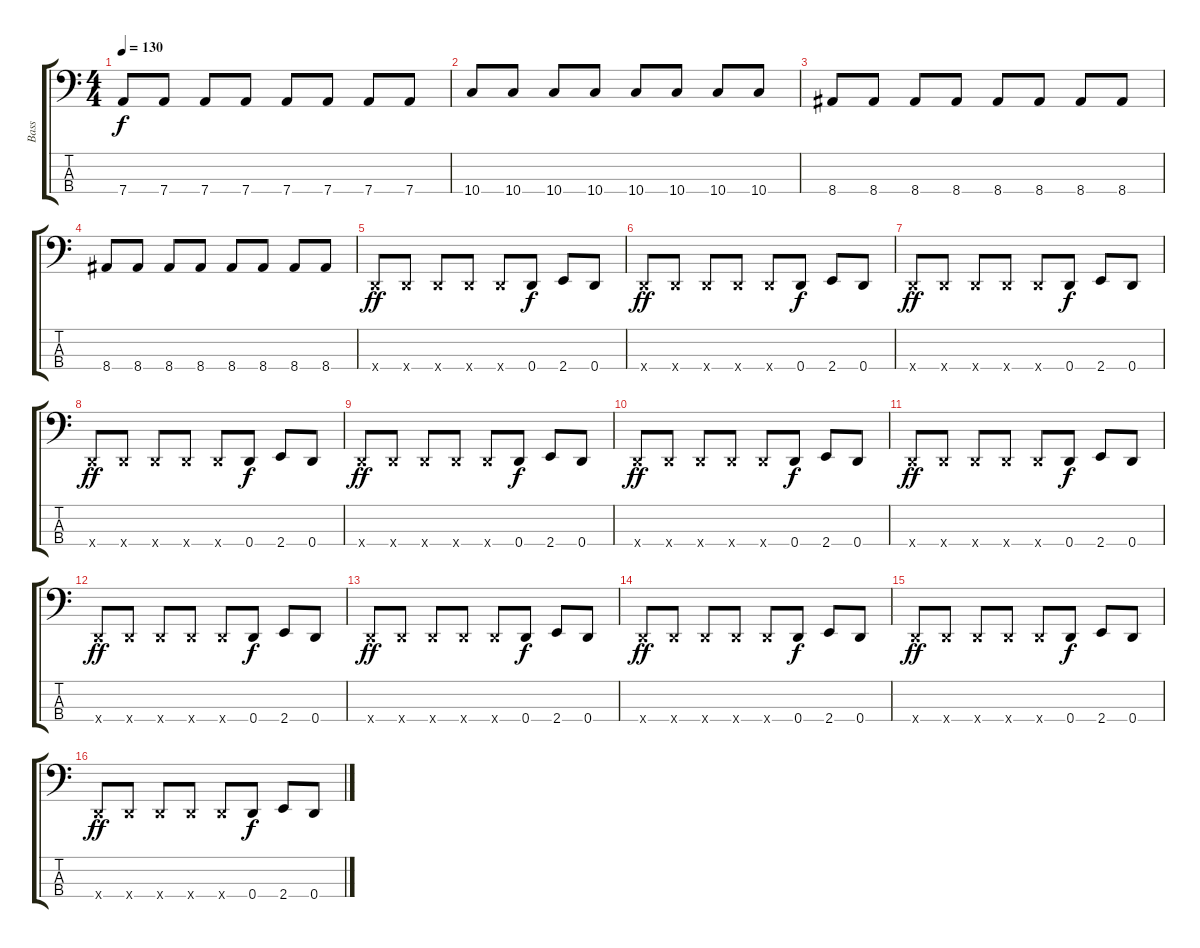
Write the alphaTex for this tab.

\track ("Bass" "Bass") {instrument electricbassfinger}
\staff {score tabs}
\tuning (G2 D2 A1 D1) {hide}
\ts (4 4)
\tempo 130
\clef f4
\ks c
7.4.8{dy f} 7.4.8 7.4.8 7.4.8 7.4.8 7.4.8 7.4.8 7.4.8 |
10.4.8 10.4.8 10.4.8 10.4.8 10.4.8 10.4.8 10.4.8 10.4.8 |
8.4.8 8.4.8 8.4.8 8.4.8 8.4.8 8.4.8 8.4.8 8.4.8 |
8.4.8 8.4.8 8.4.8 8.4.8 8.4.8 8.4.8 8.4.8 8.4.8 |
0.4{x}.8{dy ff} 0.4{x}.8 0.4{x}.8 0.4{x}.8 0.4{x}.8 0.4.8{dy f} 2.4.8 0.4.8 |
0.4{x}.8{dy ff} 0.4{x}.8 0.4{x}.8 0.4{x}.8 0.4{x}.8 0.4.8{dy f} 2.4.8 0.4.8 |
0.4{x}.8{dy ff} 0.4{x}.8 0.4{x}.8 0.4{x}.8 0.4{x}.8 0.4.8{dy f} 2.4.8 0.4.8 |
0.4{x}.8{dy ff} 0.4{x}.8 0.4{x}.8 0.4{x}.8 0.4{x}.8 0.4.8{dy f} 2.4.8 0.4.8 |
0.4{x}.8{dy ff} 0.4{x}.8 0.4{x}.8 0.4{x}.8 0.4{x}.8 0.4.8{dy f} 2.4.8 0.4.8 |
0.4{x}.8{dy ff} 0.4{x}.8 0.4{x}.8 0.4{x}.8 0.4{x}.8 0.4.8{dy f} 2.4.8 0.4.8 |
0.4{x}.8{dy ff} 0.4{x}.8 0.4{x}.8 0.4{x}.8 0.4{x}.8 0.4.8{dy f} 2.4.8 0.4.8 |
0.4{x}.8{dy ff} 0.4{x}.8 0.4{x}.8 0.4{x}.8 0.4{x}.8 0.4.8{dy f} 2.4.8 0.4.8 |
0.4{x}.8{dy ff} 0.4{x}.8 0.4{x}.8 0.4{x}.8 0.4{x}.8 0.4.8{dy f} 2.4.8 0.4.8 |
0.4{x}.8{dy ff} 0.4{x}.8 0.4{x}.8 0.4{x}.8 0.4{x}.8 0.4.8{dy f} 2.4.8 0.4.8 |
0.4{x}.8{dy ff} 0.4{x}.8 0.4{x}.8 0.4{x}.8 0.4{x}.8 0.4.8{dy f} 2.4.8 0.4.8 |
0.4{x}.8{dy ff} 0.4{x}.8 0.4{x}.8 0.4{x}.8 0.4{x}.8 0.4.8{dy f} 2.4.8 0.4.8
